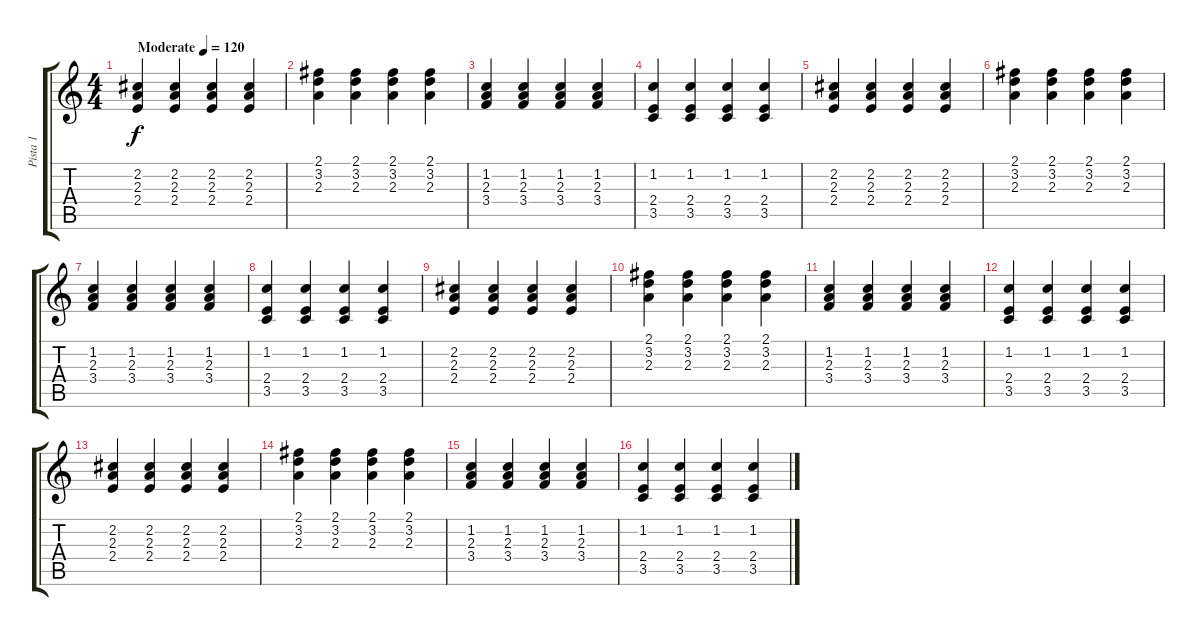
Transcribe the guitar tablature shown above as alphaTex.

\track ("Pista 1" "Pista 1") {instrument distortionguitar}
\staff {score tabs}
\tuning (E4 B3 G3 D3 A2 E2) {hide}
\ts (4 4)
\tempo (120 "Moderate")
\clef g2
\ks c
(2.2 2.3 2.4).4{dy f instrument distortionguitar} (2.2 2.3 2.4).4 (2.2 2.3 2.4).4 (2.2 2.3 2.4).4 |
(2.1 3.2 2.3).4 (2.1 3.2 2.3).4 (2.1 3.2 2.3).4 (2.1 3.2 2.3).4 |
(1.2 2.3 3.4).4 (1.2 2.3 3.4).4 (1.2 2.3 3.4).4 (1.2 2.3 3.4).4 |
(1.2 2.4 3.5).4 (1.2 2.4 3.5).4 (1.2 2.4 3.5).4 (1.2 2.4 3.5).4 |
(2.2 2.3 2.4).4 (2.2 2.3 2.4).4 (2.2 2.3 2.4).4 (2.2 2.3 2.4).4 |
(2.1 3.2 2.3).4 (2.1 3.2 2.3).4 (2.1 3.2 2.3).4 (2.1 3.2 2.3).4 |
(1.2 2.3 3.4).4 (1.2 2.3 3.4).4 (1.2 2.3 3.4).4 (1.2 2.3 3.4).4 |
(1.2 2.4 3.5).4 (1.2 2.4 3.5).4 (1.2 2.4 3.5).4 (1.2 2.4 3.5).4 |
(2.2 2.3 2.4).4 (2.2 2.3 2.4).4 (2.2 2.3 2.4).4 (2.2 2.3 2.4).4 |
(2.1 3.2 2.3).4 (2.1 3.2 2.3).4 (2.1 3.2 2.3).4 (2.1 3.2 2.3).4 |
(1.2 2.3 3.4).4 (1.2 2.3 3.4).4 (1.2 2.3 3.4).4 (1.2 2.3 3.4).4 |
(1.2 2.4 3.5).4 (1.2 2.4 3.5).4 (1.2 2.4 3.5).4 (1.2 2.4 3.5).4 |
(2.2 2.3 2.4).4 (2.2 2.3 2.4).4 (2.2 2.3 2.4).4 (2.2 2.3 2.4).4 |
(2.1 3.2 2.3).4 (2.1 3.2 2.3).4 (2.1 3.2 2.3).4 (2.1 3.2 2.3).4 |
(1.2 2.3 3.4).4 (1.2 2.3 3.4).4 (1.2 2.3 3.4).4 (1.2 2.3 3.4).4 |
(1.2 2.4 3.5).4 (1.2 2.4 3.5).4 (1.2 2.4 3.5).4 (1.2 2.4 3.5).4
